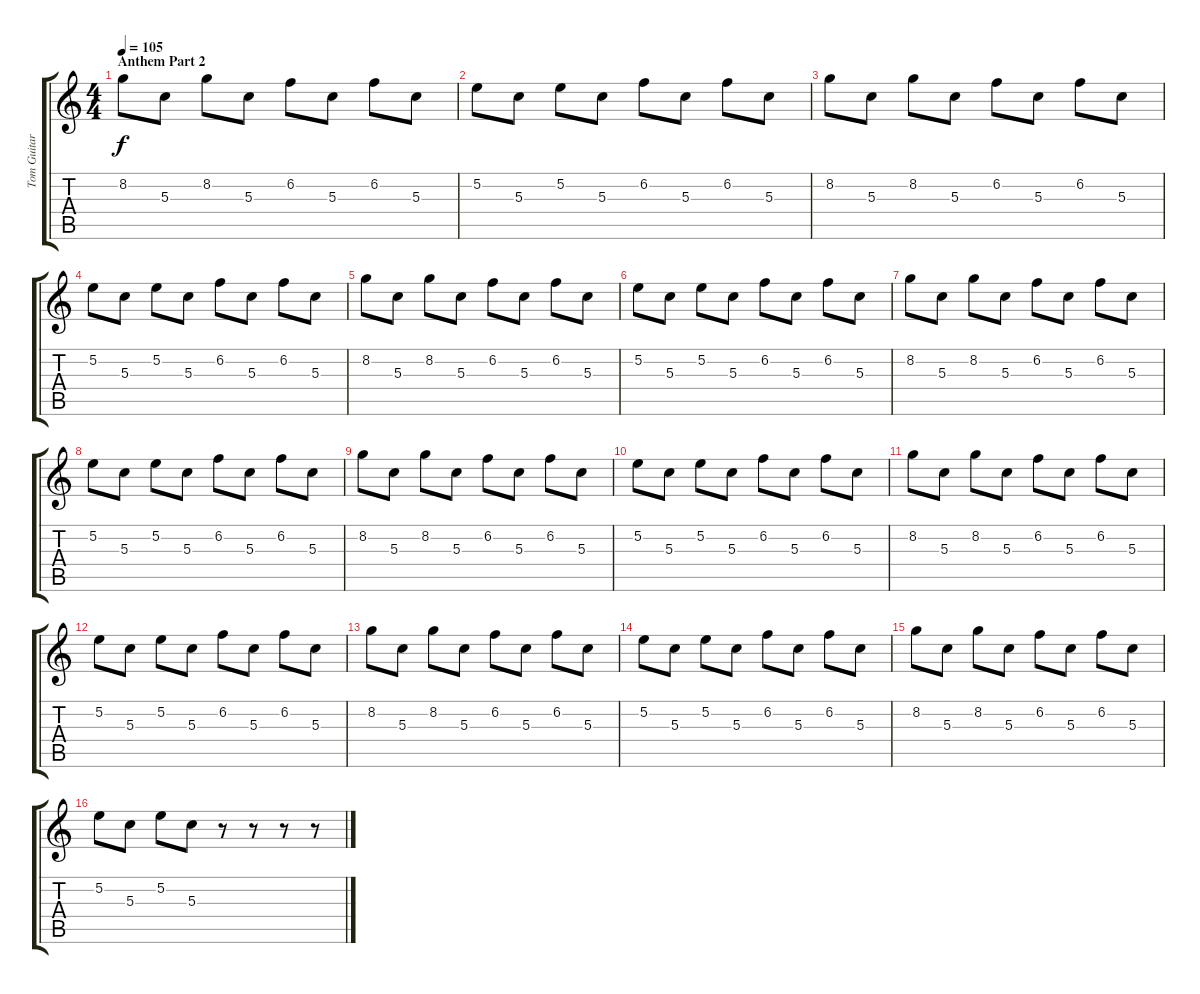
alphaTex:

\track ("Tom Guitar 2" "Tom Guitar") {instrument distortionguitar}
\staff {score tabs}
\tuning (E4 B3 G3 D3 A2 E2) {hide}
\ts (4 4)
\section ("" "Anthem Part 2")
\tempo 105
\clef g2
\ks c
8.2.8{dy f instrument electricguitarclean} 5.3.8 8.2.8 5.3.8 6.2.8 5.3.8 6.2.8 5.3.8 |
5.2.8 5.3.8 5.2.8 5.3.8 6.2.8 5.3.8 6.2.8 5.3.8 |
8.2.8{instrument electricguitarclean} 5.3.8 8.2.8 5.3.8 6.2.8 5.3.8 6.2.8 5.3.8 |
5.2.8 5.3.8 5.2.8 5.3.8 6.2.8 5.3.8 6.2.8 5.3.8 |
8.2.8{instrument electricguitarclean} 5.3.8 8.2.8 5.3.8 6.2.8 5.3.8 6.2.8 5.3.8 |
5.2.8 5.3.8 5.2.8 5.3.8 6.2.8 5.3.8 6.2.8 5.3.8 |
8.2.8{instrument electricguitarclean} 5.3.8 8.2.8 5.3.8 6.2.8 5.3.8 6.2.8 5.3.8 |
5.2.8 5.3.8 5.2.8 5.3.8 6.2.8 5.3.8 6.2.8 5.3.8 |
8.2.8{instrument electricguitarclean} 5.3.8 8.2.8 5.3.8 6.2.8 5.3.8 6.2.8 5.3.8 |
5.2.8 5.3.8 5.2.8 5.3.8 6.2.8 5.3.8 6.2.8 5.3.8 |
8.2.8{instrument electricguitarclean} 5.3.8 8.2.8 5.3.8 6.2.8 5.3.8 6.2.8 5.3.8 |
5.2.8 5.3.8 5.2.8 5.3.8 6.2.8 5.3.8 6.2.8 5.3.8 |
8.2.8{instrument electricguitarclean} 5.3.8 8.2.8 5.3.8 6.2.8 5.3.8 6.2.8 5.3.8 |
5.2.8 5.3.8 5.2.8 5.3.8 6.2.8 5.3.8 6.2.8 5.3.8 |
8.2.8{instrument electricguitarclean} 5.3.8 8.2.8 5.3.8 6.2.8 5.3.8 6.2.8 5.3.8 |
5.2.8 5.3.8 5.2.8 5.3.8 r.8 r.8 r.8 r.8
